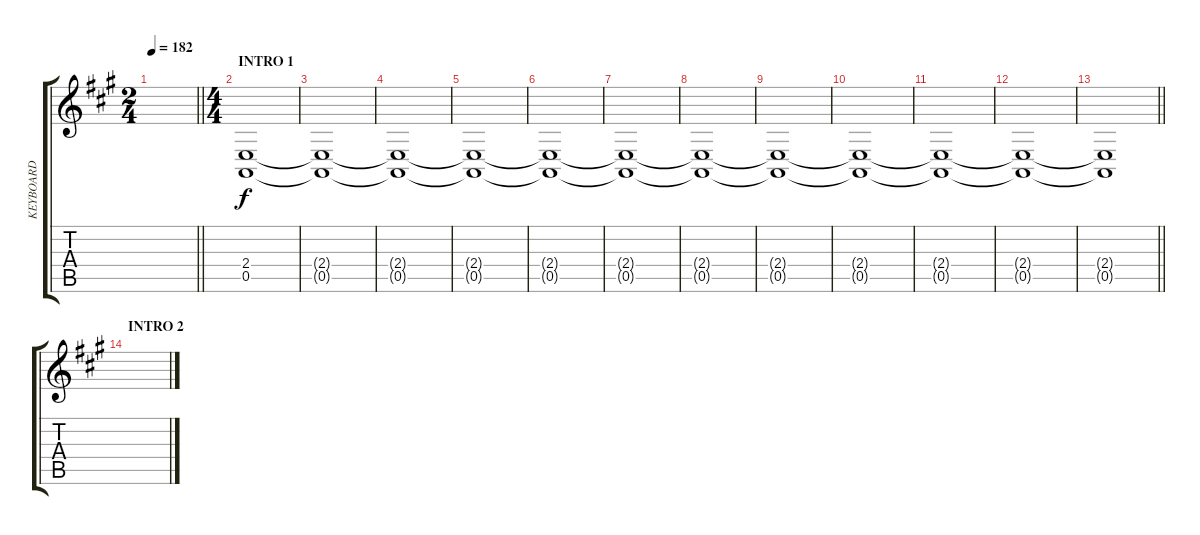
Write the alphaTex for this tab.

\track ("KEYBOARD" "KEYBOARD") {instrument rockorgan}
\staff {score tabs}
\tuning (E4 B3 G3 D3 A2 E2) {hide}
\ts (2 4)
\tempo 182
\clef g2
\barLineRight lightlight
\ks a
|
\ts (4 4)
\section ("" "INTRO 1")
(2.4 0.5).1 |
(2.4{t} 0.5{t}).1 |
(2.4{t} 0.5{t}).1 |
(2.4{t} 0.5{t}).1 |
(2.4{t} 0.5{t}).1 |
(2.4{t} 0.5{t}).1 |
(2.4{t} 0.5{t}).1 |
(2.4{t} 0.5{t}).1 |
(2.4{t} 0.5{t}).1 |
(2.4{t} 0.5{t}).1 |
(2.4{t} 0.5{t}).1 |
\barLineRight lightlight
(2.4{t} 0.5{t}).1 |
\section ("" "INTRO 2")
